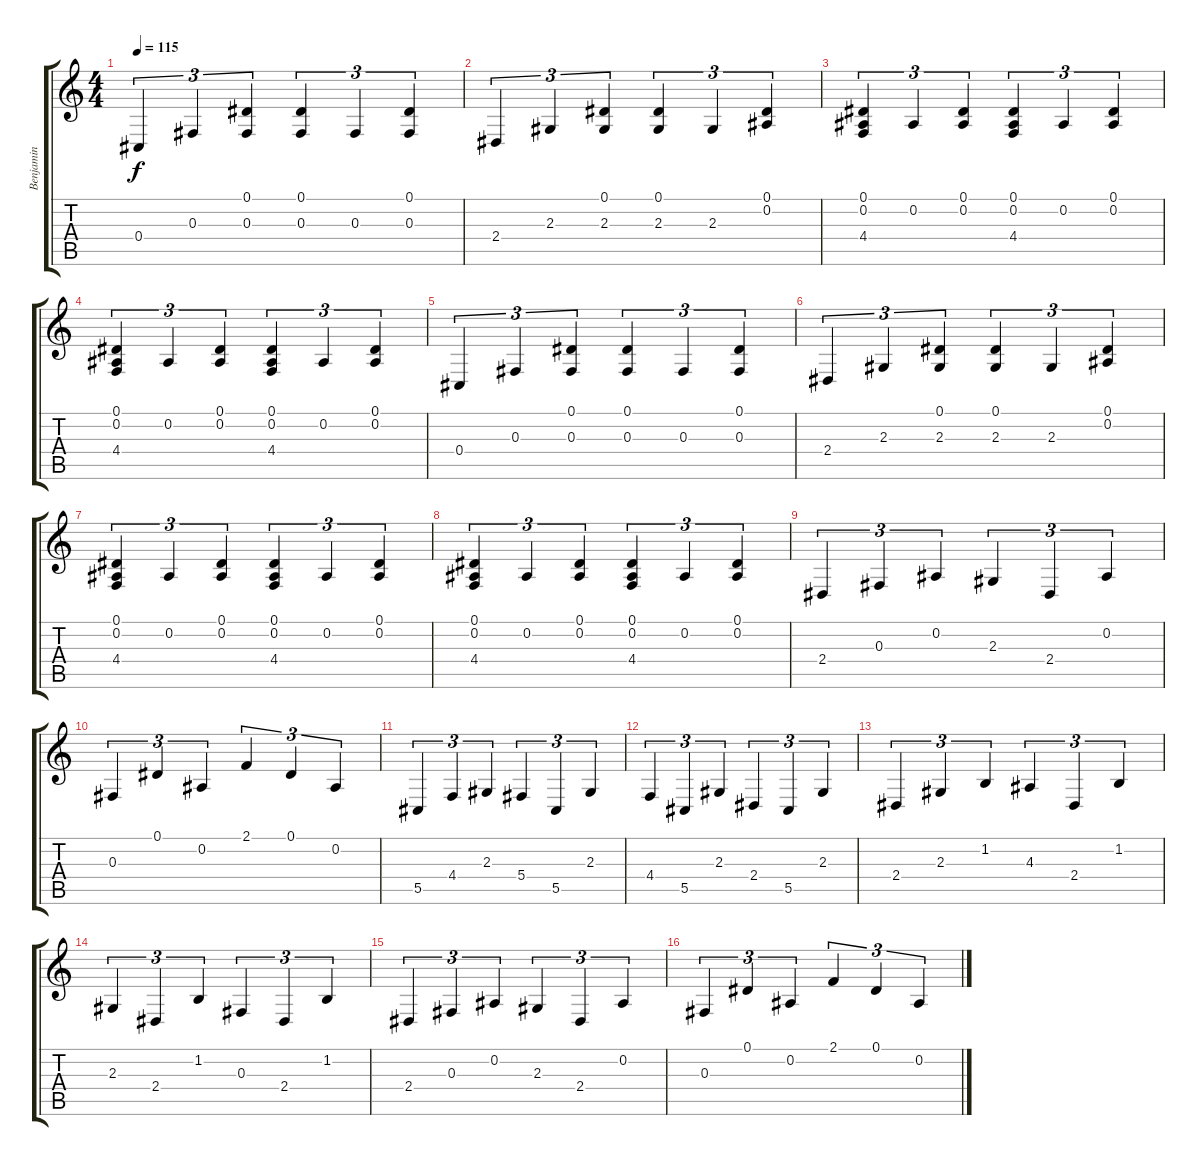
\track ("Benjamin" "Benjamin") {instrument musicbox}
\staff {score tabs}
\tuning (Eb4 Bb3 Gb3 Db3 Ab2 Eb2) {hide}
\ts (4 4)
\tempo 115
\clef g2
\ks c
0.4.4{tu (3 2) dy f} 0.3.4{tu (3 2)} (0.1 0.3).4{tu (3 2)} (0.1 0.3).4{tu (3 2)} 0.3.4{tu (3 2)} (0.1 0.3).4{tu (3 2)} |
2.4.4{tu (3 2)} 2.3.4{tu (3 2)} (0.1 2.3).4{tu (3 2)} (0.1 2.3).4{tu (3 2)} 2.3.4{tu (3 2)} (0.1 0.2).4{tu (3 2)} |
(0.1 0.2 4.4).4{tu (3 2)} 0.2.4{tu (3 2)} (0.1 0.2).4{tu (3 2)} (0.1 0.2 4.4).4{tu (3 2)} 0.2.4{tu (3 2)} (0.1 0.2).4{tu (3 2)} |
(0.1 0.2 4.4).4{tu (3 2)} 0.2.4{tu (3 2)} (0.1 0.2).4{tu (3 2)} (0.1 0.2 4.4).4{tu (3 2)} 0.2.4{tu (3 2)} (0.1 0.2).4{tu (3 2)} |
0.4.4{tu (3 2)} 0.3.4{tu (3 2)} (0.1 0.3).4{tu (3 2)} (0.1 0.3).4{tu (3 2)} 0.3.4{tu (3 2)} (0.1 0.3).4{tu (3 2)} |
2.4.4{tu (3 2)} 2.3.4{tu (3 2)} (0.1 2.3).4{tu (3 2)} (0.1 2.3).4{tu (3 2)} 2.3.4{tu (3 2)} (0.1 0.2).4{tu (3 2)} |
(0.1 0.2 4.4).4{tu (3 2)} 0.2.4{tu (3 2)} (0.1 0.2).4{tu (3 2)} (0.1 0.2 4.4).4{tu (3 2)} 0.2.4{tu (3 2)} (0.1 0.2).4{tu (3 2)} |
(0.1 0.2 4.4).4{tu (3 2)} 0.2.4{tu (3 2)} (0.1 0.2).4{tu (3 2)} (0.1 0.2 4.4).4{tu (3 2)} 0.2.4{tu (3 2)} (0.1 0.2).4{tu (3 2)} |
2.4.4{tu (3 2)} 0.3.4{tu (3 2)} 0.2.4{tu (3 2)} 2.3.4{tu (3 2)} 2.4.4{tu (3 2)} 0.2.4{tu (3 2)} |
0.3.4{tu (3 2)} 0.1.4{tu (3 2)} 0.2.4{tu (3 2)} 2.1.4{tu (3 2)} 0.1.4{tu (3 2)} 0.2.4{tu (3 2)} |
5.5.4{tu (3 2)} 4.4.4{tu (3 2)} 2.3.4{tu (3 2)} 5.4.4{tu (3 2)} 5.5.4{tu (3 2)} 2.3.4{tu (3 2)} |
4.4.4{tu (3 2)} 5.5.4{tu (3 2)} 2.3.4{tu (3 2)} 2.4.4{tu (3 2)} 5.5.4{tu (3 2)} 2.3.4{tu (3 2)} |
2.4.4{tu (3 2)} 2.3.4{tu (3 2)} 1.2.4{tu (3 2)} 4.3.4{tu (3 2)} 2.4.4{tu (3 2)} 1.2.4{tu (3 2)} |
2.3.4{tu (3 2)} 2.4.4{tu (3 2)} 1.2.4{tu (3 2)} 0.3.4{tu (3 2)} 2.4.4{tu (3 2)} 1.2.4{tu (3 2)} |
2.4.4{tu (3 2)} 0.3.4{tu (3 2)} 0.2.4{tu (3 2)} 2.3.4{tu (3 2)} 2.4.4{tu (3 2)} 0.2.4{tu (3 2)} |
0.3.4{tu (3 2)} 0.1.4{tu (3 2)} 0.2.4{tu (3 2)} 2.1.4{tu (3 2)} 0.1.4{tu (3 2)} 0.2.4{tu (3 2)}
